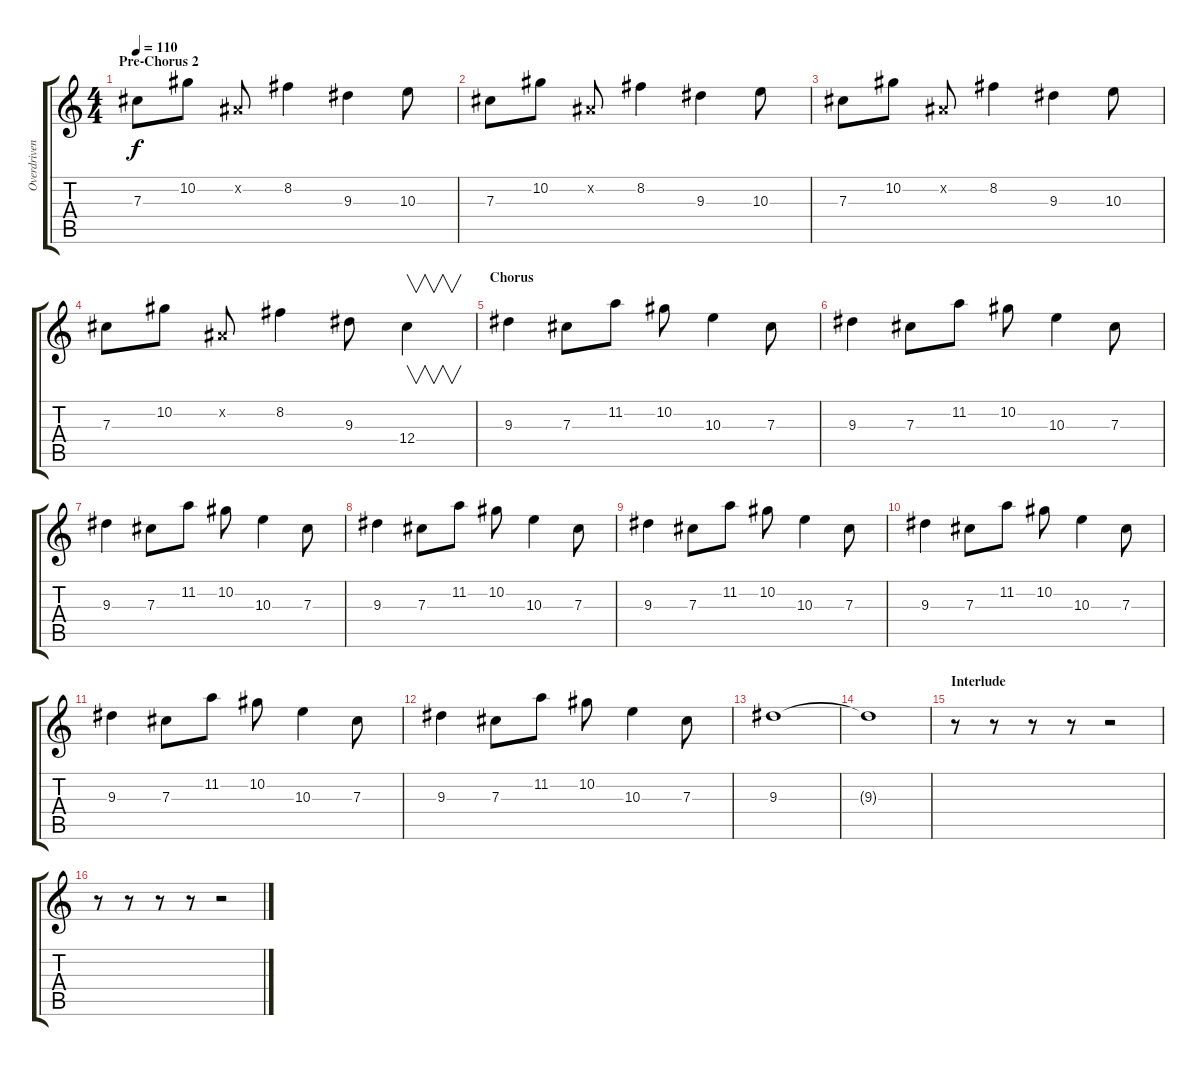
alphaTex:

\track ("Overdriven Guitar" "Overdriven") {instrument overdrivenguitar}
\staff {score tabs}
\tuning (Eb4 Bb3 Gb3 Db3 Ab2 Db2) {hide}
\ts (4 4)
\section ("" "Pre-Chorus 2")
\tempo 110
\clef g2
\ks c
7.3.8{dy f} 10.2.8 0.2{x}.8 8.2.4 9.3.4 10.3.8 |
7.3.8 10.2.8 0.2{x}.8 8.2.4 9.3.4 10.3.8 |
7.3.8 10.2.8 0.2{x}.8 8.2.4 9.3.4 10.3.8 |
7.3.8 10.2.8 0.2{x}.8 8.2.4 9.3.8 12.4.4{v} |
\section ("" "Chorus")
9.3.4 7.3.8 11.2.8 10.2.8 10.3.4 7.3.8 |
9.3.4 7.3.8 11.2.8 10.2.8 10.3.4 7.3.8 |
9.3.4 7.3.8 11.2.8 10.2.8 10.3.4 7.3.8 |
9.3.4 7.3.8 11.2.8 10.2.8 10.3.4 7.3.8 |
9.3.4 7.3.8 11.2.8 10.2.8 10.3.4 7.3.8 |
9.3.4 7.3.8 11.2.8 10.2.8 10.3.4 7.3.8 |
9.3.4 7.3.8 11.2.8 10.2.8 10.3.4 7.3.8 |
9.3.4 7.3.8 11.2.8 10.2.8 10.3.4 7.3.8 |
9.3.1 |
9.3{t}.1 |
\section ("" "Interlude")
r.8 r.8 r.8 r.8 r.2 |
r.8 r.8 r.8 r.8 r.2
